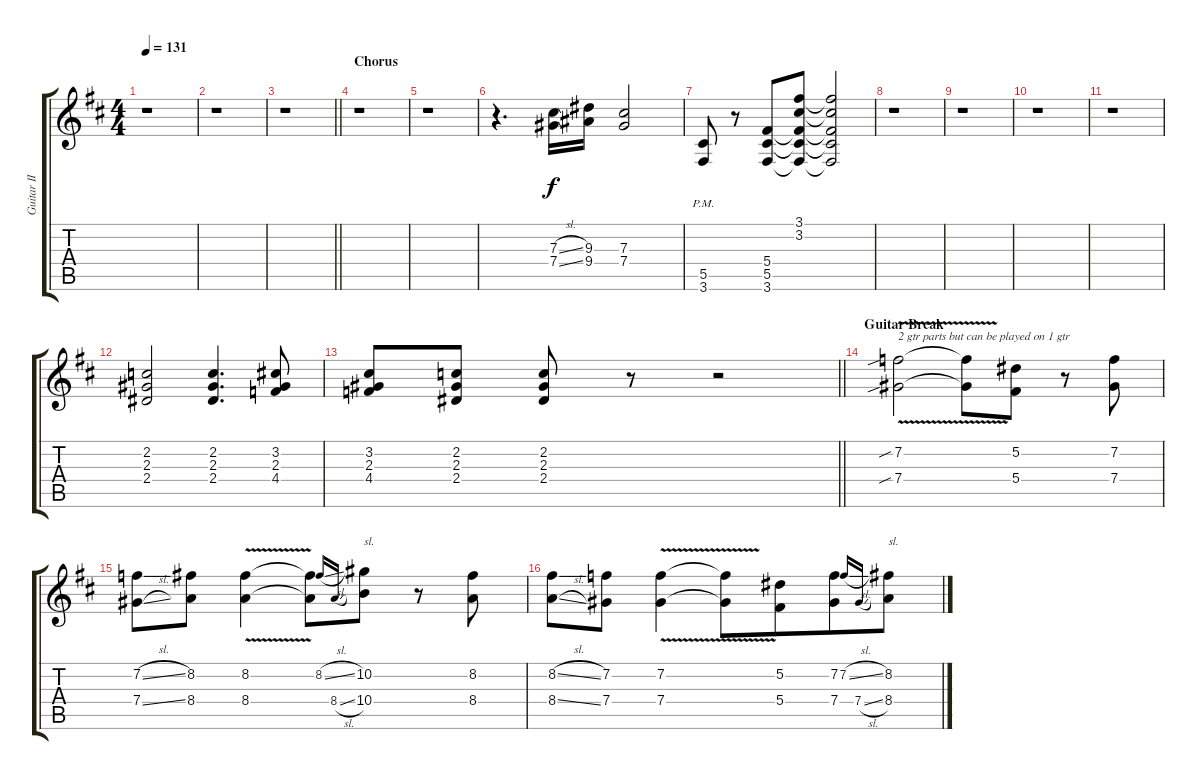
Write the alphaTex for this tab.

\track ("Guitar II" "Guitar II") {instrument distortionguitar}
\staff {score tabs}
\tuning (Eb4 Bb3 Gb3 Db3 Ab2 Eb2) {hide}
\ts (4 4)
\tempo 131
\clef g2
\ks d
r.1{dy f} |
r.1 |
\barLineRight lightlight
r.1 |
\section ("" "Chorus")
r.1 |
r.1 |
r.4{d} (7.3{sl} 7.4{sl}).16 (9.3 9.4).16 (7.3 7.4).2 |
(5.5{pm} 3.6{pm}).8 r.8 (5.4 5.5 3.6).8 (3.1 3.2 5.4{t} 5.5{t} 3.6{t}).8 (3.1{t} 3.2{t} 5.4{t} 5.5{t} 3.6{t}).2 |
r.1 |
r.1 |
r.1 |
r.1 |
(2.2 2.3 2.4).2 (2.2 2.3 2.4).4{d} (3.2 2.3 4.4).8 |
\barLineRight lightlight
(3.2 2.3 4.4).8 (2.2 2.3 2.4).8 (2.2 2.3 2.4).8 r.8 r.2 |
\section ("" "Guitar Break")
(7.2{v sib} 7.4{v sib}).2{txt "2 gtr parts but can be played on 1 gtr"} (7.2{t} 7.4{t}).8 (5.2 5.4).8 r.8 (7.2 7.4).8 |
(7.2{sl} 7.4{sl}).8 (8.2 8.4).8 (8.2{v} 8.4{v}).4 (8.2{t} 8.4{t}).8 8.2{sl}.16{gr onbeat} 8.4{sl}.16{gr onbeat} (10.2 10.4).8{txt "sl."} r.8 (8.2 8.4).8 |
(8.2{sl} 8.4{sl}).8 (7.2 7.4).8 (7.2{v} 7.4{v}).4 (7.2{t} 7.4{t}).8 (5.2 5.4).8{beam merge} (7.2 7.4).8 7.2{sl}.16{gr onbeat} 7.4{sl}.16{gr onbeat} (8.2 8.4).8{txt "sl."}
